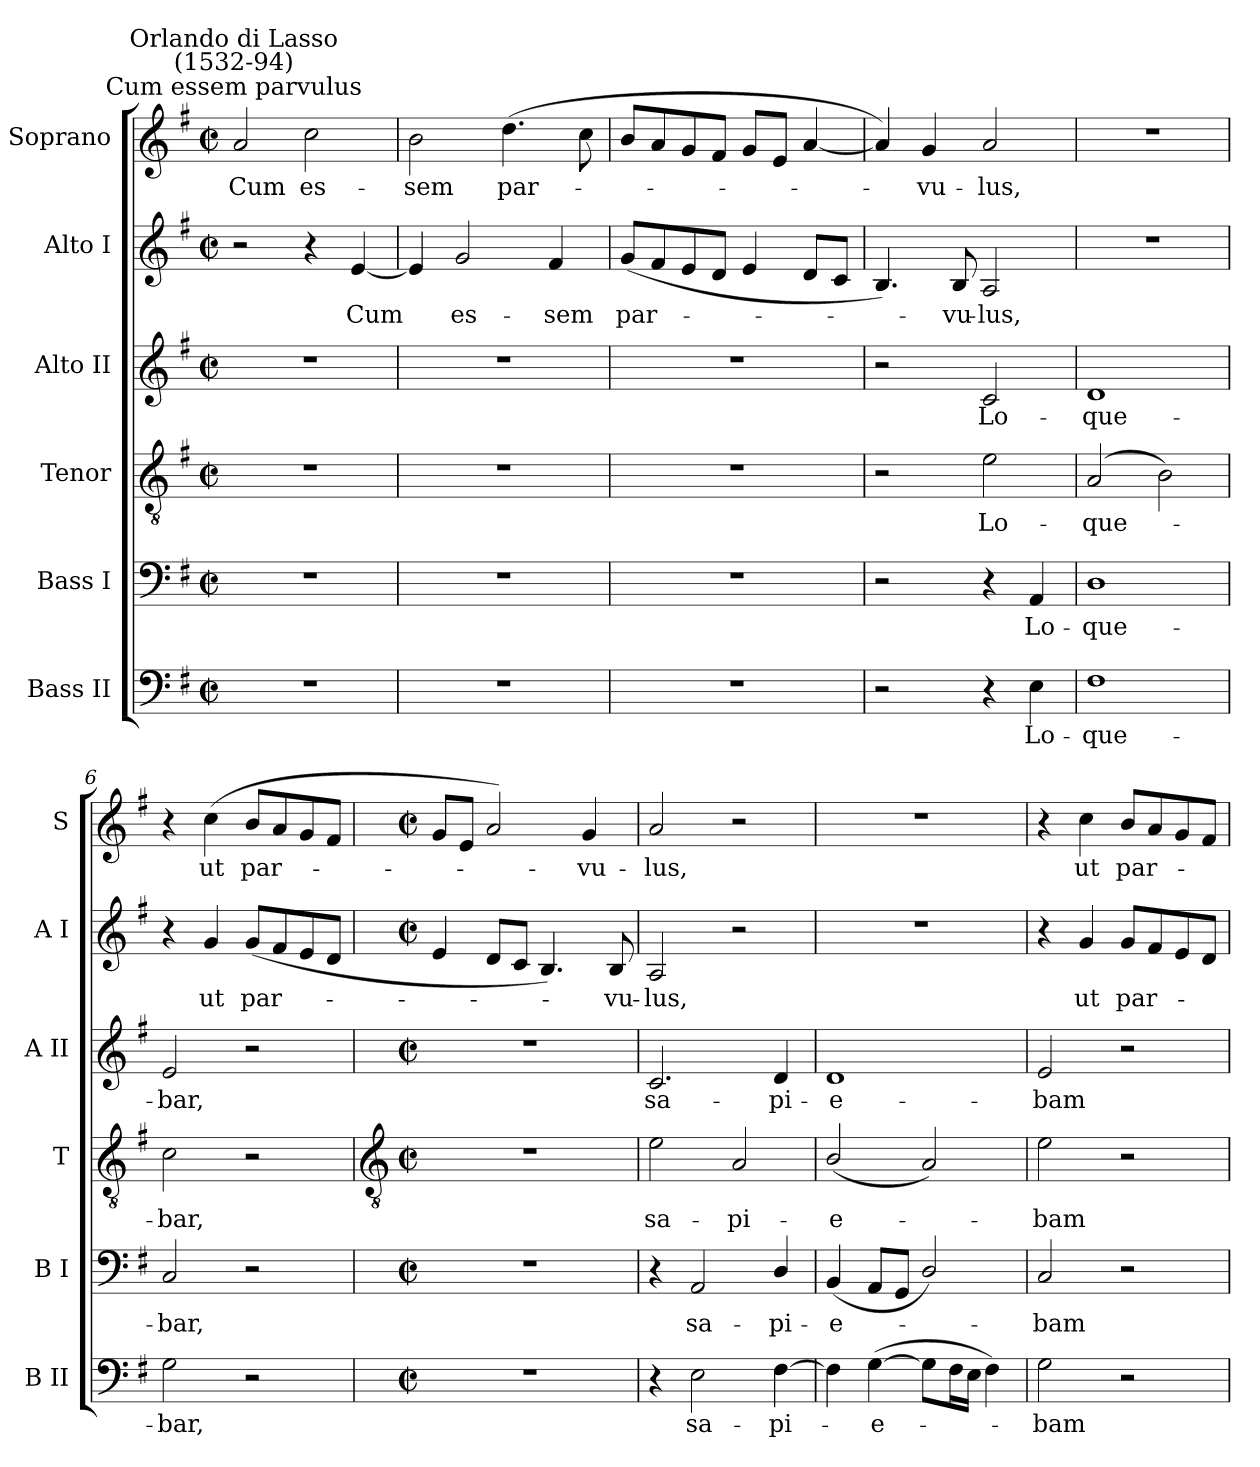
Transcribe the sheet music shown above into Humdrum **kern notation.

**kern	**text	**kern	**text	**kern	**text	**kern	**text	**kern	**text	**kern	**text
*part6	*part6	*part5	*part5	*part4	*part4	*part3	*part3	*part2	*part2	*part1	*part1
*staff6	*staff6	*staff5	*staff5	*staff4	*staff4	*staff3	*staff3	*staff2	*staff2	*staff1	*staff1
*I"Bass II	*	*I"Bass I	*	*I"Tenor	*	*I"Alto II	*	*I"Alto I	*	*I"Soprano	*
*I'B II	*	*I'B I	*	*I'T	*	*I'A II	*	*I'A I	*	*I'S	*
*clefF4	*	*clefF4	*	*clefGv2	*	*clefG2	*	*clefG2	*	*clefG2	*
*k[f#]	*	*k[f#]	*	*k[f#]	*	*k[f#]	*	*k[f#]	*	*k[f#]	*
*G:	*	*G:	*	*G:	*	*G:	*	*G:	*	*G:	*
*M2/2	*	*M2/2	*	*M2/2	*	*M2/2	*	*M2/2	*	*M2/2	*
*met(c|)	*	*met(c|)	*	*met(c|)	*	*met(c|)	*	*met(c|)	*	*met(c|)	*
=1	=1	=1	=1	=1	=1	=1	=1	=1	=1	=1	=1
!	!	!	!	!	!	!	!	!	!	!LO:TX:a:cj:t=Cum essem parvulus	!
!	!	!	!	!	!	!	!	!	!	!LO:TX:a:cj:t=Orlando di Lasso\n(1532-94)	!
!	!	!	!	!	!	!	!	!	!	!	!LO:LY:b
1r	.	1r	.	1r	.	1r	.	2r	.	2a	Cum
!	!	!	!	!	!	!	!	!	!	!	!LO:LY:b
.	.	.	.	.	.	.	.	4r	.	2cc	es-
!	!	!	!	!	!	!	!	!	!LO:LY:b	!	!
.	.	.	.	.	.	.	.	[4e	Cum	.	.
=2	=2	=2	=2	=2	=2	=2	=2	=2	=2	=2	=2
!	!	!	!	!	!	!	!	!	!	!	!LO:LY:b
1r	.	1r	.	1r	.	1r	.	4e]	.	2b	-sem
!	!	!	!	!	!	!	!	!	!LO:LY:b	!	!
.	.	.	.	.	.	.	.	2g	es-	.	.
!	!	!	!	!	!	!	!	!	!	!	!LO:LY:b
.	.	.	.	.	.	.	.	.	.	(>4.dd	par-
!	!	!	!	!	!	!	!	!	!LO:LY:b	!	!
.	.	.	.	.	.	.	.	4f#	-sem	.	.
.	.	.	.	.	.	.	.	.	.	8cc	.
=3	=3	=3	=3	=3	=3	=3	=3	=3	=3	=3	=3
!	!	!	!	!	!	!	!	!	!LO:LY:b	!	!
1r	.	1r	.	1r	.	1r	.	(<8gL	par-	8bL	.
.	.	.	.	.	.	.	.	8f#	.	8a	.
.	.	.	.	.	.	.	.	8e	.	8g	.
.	.	.	.	.	.	.	.	8dJ	.	8f#J	.
.	.	.	.	.	.	.	.	4e	.	8gL	.
.	.	.	.	.	.	.	.	.	.	8eJ	.
.	.	.	.	.	.	.	.	8dL	.	[4a	.
.	.	.	.	.	.	.	.	8cJ	.	.	.
=4	=4	=4	=4	=4	=4	=4	=4	=4	=4	=4	=4
2r	.	2r	.	2r	.	2r	.	4.B)	.	4a])	.
!	!	!	!	!	!	!	!	!	!	!	!LO:LY:b
.	.	.	.	.	.	.	.	.	.	4g	vu-
!	!	!	!	!	!	!	!	!	!LO:LY:b	!	!
.	.	.	.	.	.	.	.	8B	vu-	.	.
!	!	!	!	!	!LO:LY:b	!	!LO:LY:b	!	!LO:LY:b	!	!LO:LY:b
4r	.	4r	.	2e	Lo-	2c	Lo-	2A	-lus,	2a	-lus,
!	!LO:LY:b	!	!LO:LY:b	!	!	!	!	!	!	!	!
4E	Lo-	4AA	Lo-	.	.	.	.	.	.	.	.
=5	=5	=5	=5	=5	=5	=5	=5	=5	=5	=5	=5
!	!LO:LY:b	!	!LO:LY:b	!	!LO:LY:b	!	!LO:LY:b	!	!	!	!
1F#	-que-	1D	-que-	(<2A	-que-	1d	-que-	1r	.	1r	.
.	.	.	.	2B)	.	.	.	.	.	.	.
=6	=6	=6	=6	=6	=6	=6	=6	=6	=6	=6	=6
!	!LO:LY:b	!	!LO:LY:b	!	!LO:LY:b	!	!LO:LY:b	!	!	!	!
2G	-bar,	2C	-bar,	2c	bar,	2e	-bar,	4r	.	4r	.
!	!	!	!	!	!	!	!	!	!LO:LY:b	!	!LO:LY:b
.	.	.	.	.	.	.	.	4g	ut	(<4cc	ut
!	!	!	!	!	!	!	!	!	!LO:LY:b	!	!LO:LY:b
2r	.	2r	.	2r	.	2r	.	(<8gL	par-	8bL	par-
.	.	.	.	.	.	.	.	8f#	.	8a	.
.	.	.	.	.	.	.	.	8e	.	8g	.
.	.	.	.	.	.	.	.	8dJ	.	8f#J	.
!!LO:LB:g=z
=7	=7	=7	=7	=7	=7	=7	=7	=7	=7	=7	=7
*	*	*	*	*clefGv2	*	*	*	*	*	*	*
*M2/2	*	*M2/2	*	*M2/2	*	*M2/2	*	*M2/2	*	*M2/2	*
*met(c|)	*	*met(c|)	*	*met(c|)	*	*met(c|)	*	*met(c|)	*	*met(c|)	*
1r	.	1r	.	1r	.	1r	.	4e	.	8gL	.
.	.	.	.	.	.	.	.	.	.	8eJ	.
.	.	.	.	.	.	.	.	8dL	.	2a)	.
.	.	.	.	.	.	.	.	8cJ	.	.	.
.	.	.	.	.	.	.	.	4.B)	.	.	.
!	!	!	!	!	!	!	!	!	!	!	!LO:LY:b
.	.	.	.	.	.	.	.	.	.	4g	vu-
!	!	!	!	!	!	!	!	!	!LO:LY:b	!	!
.	.	.	.	.	.	.	.	8B	vu-	.	.
=8	=8	=8	=8	=8	=8	=8	=8	=8	=8	=8	=8
!	!	!	!	!	!LO:LY:b	!	!LO:LY:b	!	!LO:LY:b	!	!LO:LY:b
4r	.	4r	.	2e	sa-	2.c	sa-	2A	-lus,	2a	-lus,
!	!LO:LY:b	!	!LO:LY:b	!	!	!	!	!	!	!	!
2E	sa-	2AA	sa-	.	.	.	.	.	.	.	.
!	!	!	!	!	!LO:LY:b	!	!	!	!	!	!
.	.	.	.	2A	-pi-	.	.	2r	.	2r	.
!	!LO:LY:b	!	!LO:LY:b	!	!	!	!LO:LY:b	!	!	!	!
[4F#	-pi-	4D/	-pi-	.	.	4d	-pi-	.	.	.	.
=9	=9	=9	=9	=9	=9	=9	=9	=9	=9	=9	=9
!	!	!	!LO:LY:b	!	!LO:LY:b	!	!LO:LY:b	!	!	!	!
4F#]	.	(<4BB	-e-	(<2B/	-e-	1d	-e-	1r	.	1r	.
!	!LO:LY:b	!	!	!	!	!	!	!	!	!	!
(>[4G	e-	8AAL	.	.	.	.	.	.	.	.	.
.	.	8GGJ	.	.	.	.	.	.	.	.	.
8GL]	.	2D/)	.	2A)	.	.	.	.	.	.	.
16F#L	.	.	.	.	.	.	.	.	.	.	.
16EJJ	.	.	.	.	.	.	.	.	.	.	.
4F#)	.	.	.	.	.	.	.	.	.	.	.
=10	=10	=10	=10	=10	=10	=10	=10	=10	=10	=10	=10
!	!LO:LY:b	!	!LO:LY:b	!	!LO:LY:b	!	!LO:LY:b	!	!	!	!
2G	bam	2C	bam	2e	bam	2e	-bam	4r	.	4r	.
!	!	!	!	!	!	!	!	!	!LO:LY:b	!	!LO:LY:b
.	.	.	.	.	.	.	.	4g	ut	4cc	ut
!	!	!	!	!	!	!	!	!	!LO:LY:b	!	!LO:LY:b
2r	.	2r	.	2r	.	2r	.	8gL	par-	8bL	par-
.	.	.	.	.	.	.	.	8f#	.	8a	.
.	.	.	.	.	.	.	.	8e	.	8g	.
.	.	.	.	.	.	.	.	8dJ	.	8f#J	.
=	=	=	=	=	=	=	=	=	=	=	=
*-	*-	*-	*-	*-	*-	*-	*-	*-	*-	*-	*-
